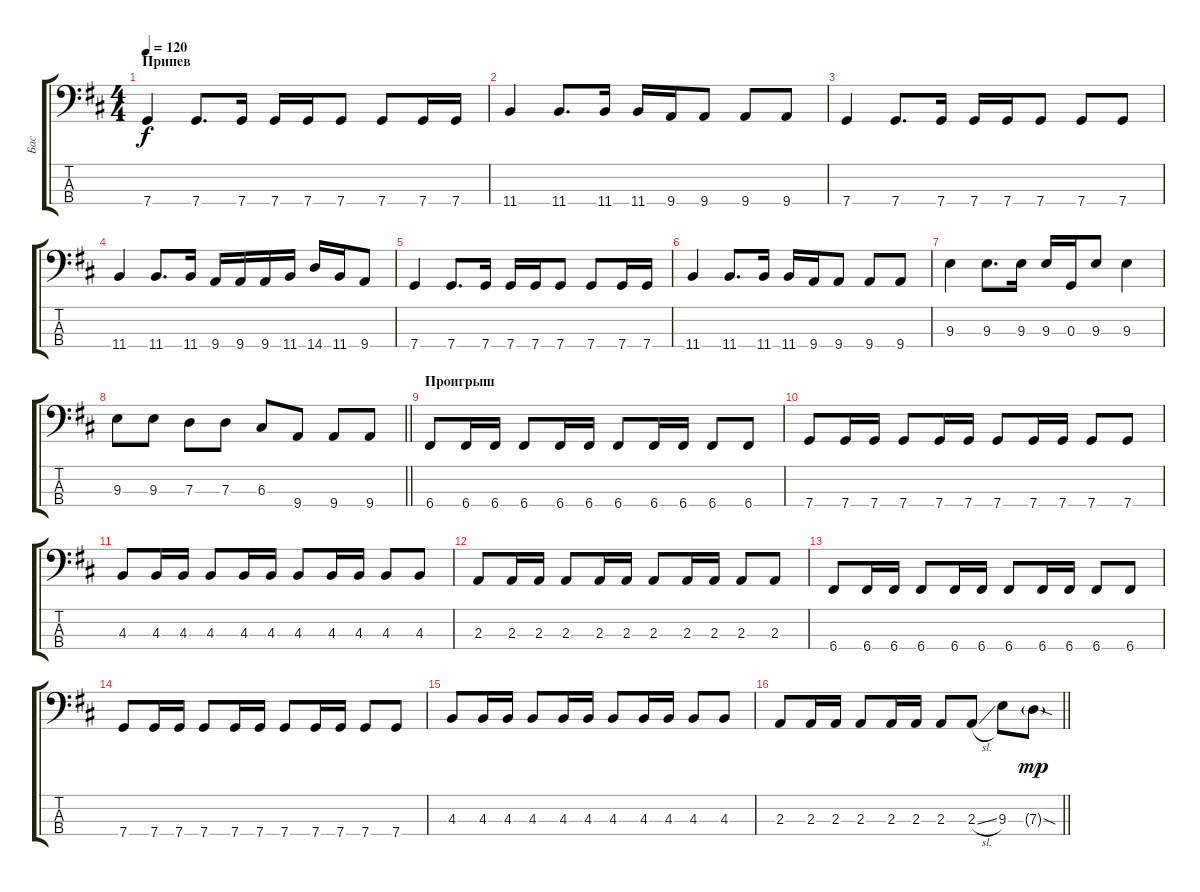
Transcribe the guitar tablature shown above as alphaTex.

\track ("Бас" "Бас") {instrument electricbasspick}
\staff {score tabs}
\tuning (F2 C2 G1 C1) {hide}
\ts (4 4)
\section ("" "Припев")
\tempo 120
\clef f4
\ks d
7.4.4{dy f} 7.4.8{d} 7.4.16 7.4.16 7.4.16 7.4.8 7.4.8 7.4.16 7.4.16 |
11.4.4 11.4.8{d} 11.4.16 11.4.16 9.4.16 9.4.8 9.4.8 9.4.8 |
7.4.4 7.4.8{d} 7.4.16 7.4.16 7.4.16 7.4.8 7.4.8 7.4.8 |
11.4.4 11.4.8{d} 11.4.16 9.4.16 9.4.16 9.4.16 11.4.16 14.4.16 11.4.16 9.4.8 |
7.4.4 7.4.8{d} 7.4.16 7.4.16 7.4.16 7.4.8 7.4.8 7.4.16 7.4.16 |
11.4.4 11.4.8{d} 11.4.16 11.4.16 9.4.16 9.4.8 9.4.8 9.4.8 |
9.3.4 9.3.8{d} 9.3.16 9.3.16 0.3.16 9.3.8 9.3.4 |
\barLineRight lightlight
9.3.8 9.3.8 7.3.8 7.3.8 6.3.8 9.4.8 9.4.8 9.4.8 |
\section ("" "Проигрыш")
6.4.8 6.4.16 6.4.16 6.4.8 6.4.16 6.4.16 6.4.8 6.4.16 6.4.16 6.4.8 6.4.8 |
7.4.8 7.4.16 7.4.16 7.4.8 7.4.16 7.4.16 7.4.8 7.4.16 7.4.16 7.4.8 7.4.8 |
4.3.8 4.3.16 4.3.16 4.3.8 4.3.16 4.3.16 4.3.8 4.3.16 4.3.16 4.3.8 4.3.8 |
2.3.8 2.3.16 2.3.16 2.3.8 2.3.16 2.3.16 2.3.8 2.3.16 2.3.16 2.3.8 2.3.8 |
6.4.8 6.4.16 6.4.16 6.4.8 6.4.16 6.4.16 6.4.8 6.4.16 6.4.16 6.4.8 6.4.8 |
7.4.8 7.4.16 7.4.16 7.4.8 7.4.16 7.4.16 7.4.8 7.4.16 7.4.16 7.4.8 7.4.8 |
4.3.8 4.3.16 4.3.16 4.3.8 4.3.16 4.3.16 4.3.8 4.3.16 4.3.16 4.3.8 4.3.8 |
\barLineRight lightlight
2.3.8 2.3.16 2.3.16 2.3.8 2.3.16 2.3.16 2.3.8 2.3{sl}.8 9.3.8 7.3{sod g}.8{dy mp}
